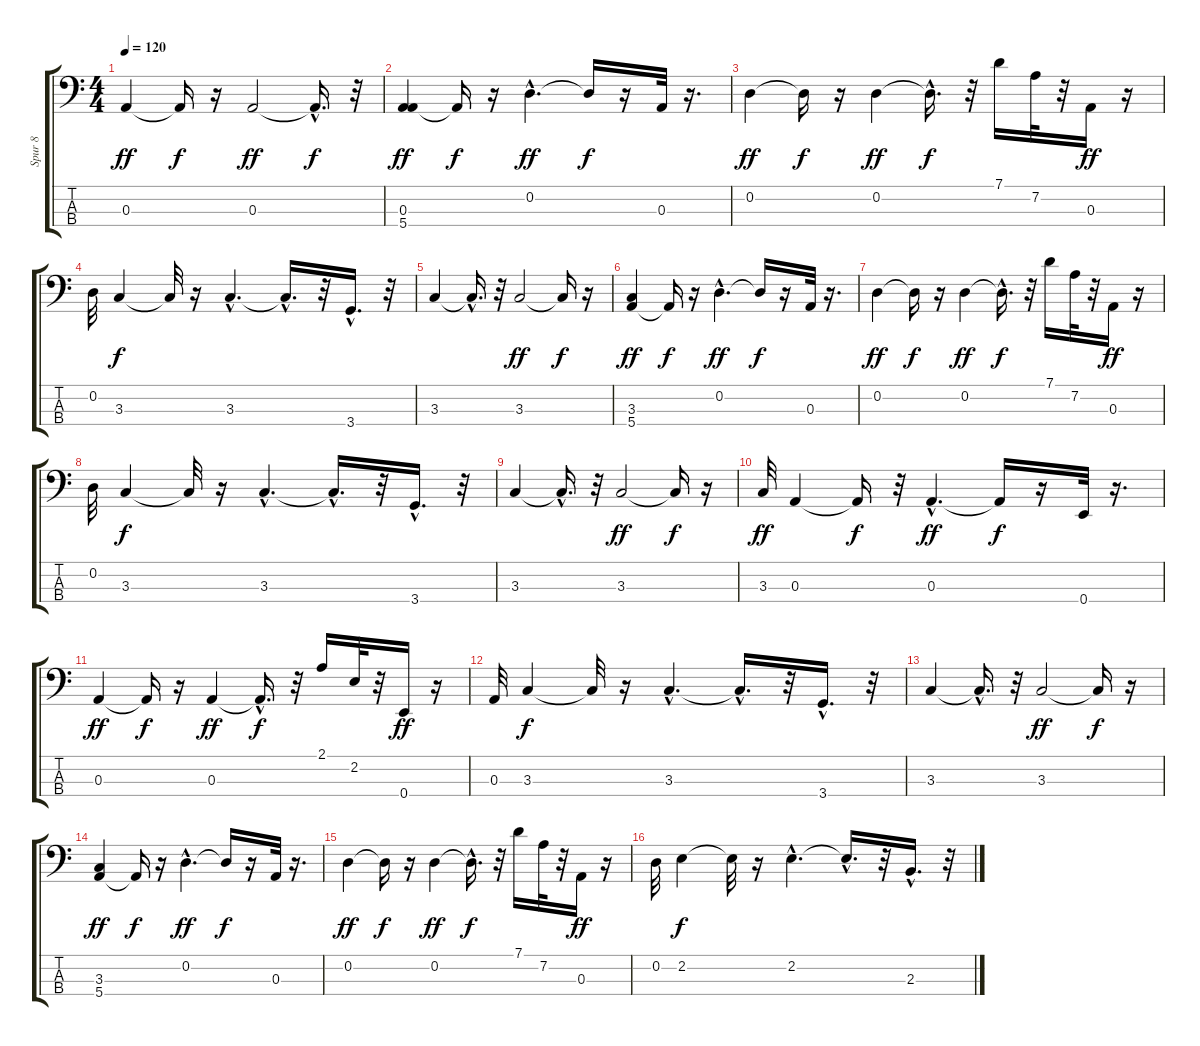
\track ("Spur 8" "Spur 8") {instrument fretlessbass}
\staff {score tabs}
\tuning (G2 D2 A1 E1) {hide}
\ts (4 4)
\tempo 120
\clef f4
\ks c
0.3.4{dy ff} 0.3{t}.16{dy f} r.16 0.3.2{dy ff} 0.3{hac t}.16{d dy f} r.32 |
(0.3 5.4).4{dy ff} 5.4{t}.16{dy f} r.16 0.2{hac}.4{d dy ff} 0.2{t}.16{dy f} r.16 0.3.32 r.16{d} |
0.2.4{dy ff} 0.2{t}.16{dy f} r.16 0.2.4{dy ff} 0.2{hac t}.16{d dy f} r.32 7.1.16 7.2.32 r.32 0.3.16{dy ff} r.16 |
0.2.32 3.3.4{dy f} 3.3{t}.32 r.16 3.3{hac}.4{d} 3.3{hac t}.16{d} r.32 3.4{hac}.16{d} r.32 |
3.3.4 3.3{hac t}.16{d} r.32 3.3.2{dy ff} 3.3{t}.16{dy f} r.16 |
(3.3 5.4).4{dy ff} 5.4{t}.16{dy f} r.16 0.2{hac}.4{d dy ff} 0.2{t}.16{dy f} r.16 0.3.32 r.16{d} |
0.2.4{dy ff} 0.2{t}.16{dy f} r.16 0.2.4{dy ff} 0.2{hac t}.16{d dy f} r.32 7.1.16 7.2.32 r.32 0.3.16{dy ff} r.16 |
0.2.32 3.3.4{dy f} 3.3{t}.32 r.16 3.3{hac}.4{d} 3.3{hac t}.16{d} r.32 3.4{hac}.16{d} r.32 |
3.3.4 3.3{hac t}.16{d} r.32 3.3.2{dy ff} 3.3{t}.16{dy f} r.16 |
3.3.32{dy ff} 0.3.4 0.3{t}.16{dy f} r.32 0.3{hac}.4{d dy ff} 0.3{t}.16{dy f} r.16 0.4.32 r.16{d} |
0.3.4{dy ff} 0.3{t}.16{dy f} r.16 0.3.4{dy ff} 0.3{hac t}.16{d dy f} r.32 2.1.16 2.2.32 r.32 0.4.16{dy ff} r.16 |
0.3.32 3.3.4{dy f} 3.3{t}.32 r.16 3.3{hac}.4{d} 3.3{hac t}.16{d} r.32 3.4{hac}.16{d} r.32 |
3.3.4 3.3{hac t}.16{d} r.32 3.3.2{dy ff} 3.3{t}.16{dy f} r.16 |
(3.3 5.4).4{dy ff} 5.4{t}.16{dy f} r.16 0.2{hac}.4{d dy ff} 0.2{t}.16{dy f} r.16 0.3.32 r.16{d} |
0.2.4{dy ff} 0.2{t}.16{dy f} r.16 0.2.4{dy ff} 0.2{hac t}.16{d dy f} r.32 7.1.16 7.2.32 r.32 0.3.16{dy ff} r.16 |
0.2.32 2.2.4{dy f} 2.2{t}.32 r.16 2.2{hac}.4{d} 2.2{hac t}.16{d} r.32 2.3{hac}.16{d} r.32
